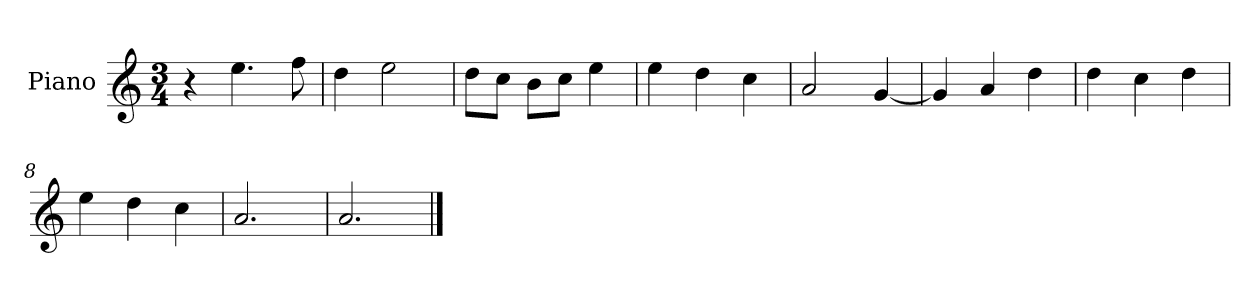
**kern
*part1
*staff1
*I"Piano
*I'P-no
*clefG2
*k[]
*M3/4
*MM175
=1
4r
4.ee\
8ff\
=2
4dd\
2ee\
=3
8dd\L
8cc\J
8b\L
8cc\J
4ee\
=4
4ee\
4dd\
4cc\
=5
2a/
[4g/
=6
4g/]
4a/
4dd\
=7
4dd\
4cc\
4dd\
=8
4ee\
4dd\
4cc\
=9
2.a/
=10
2.a/
==
*-
